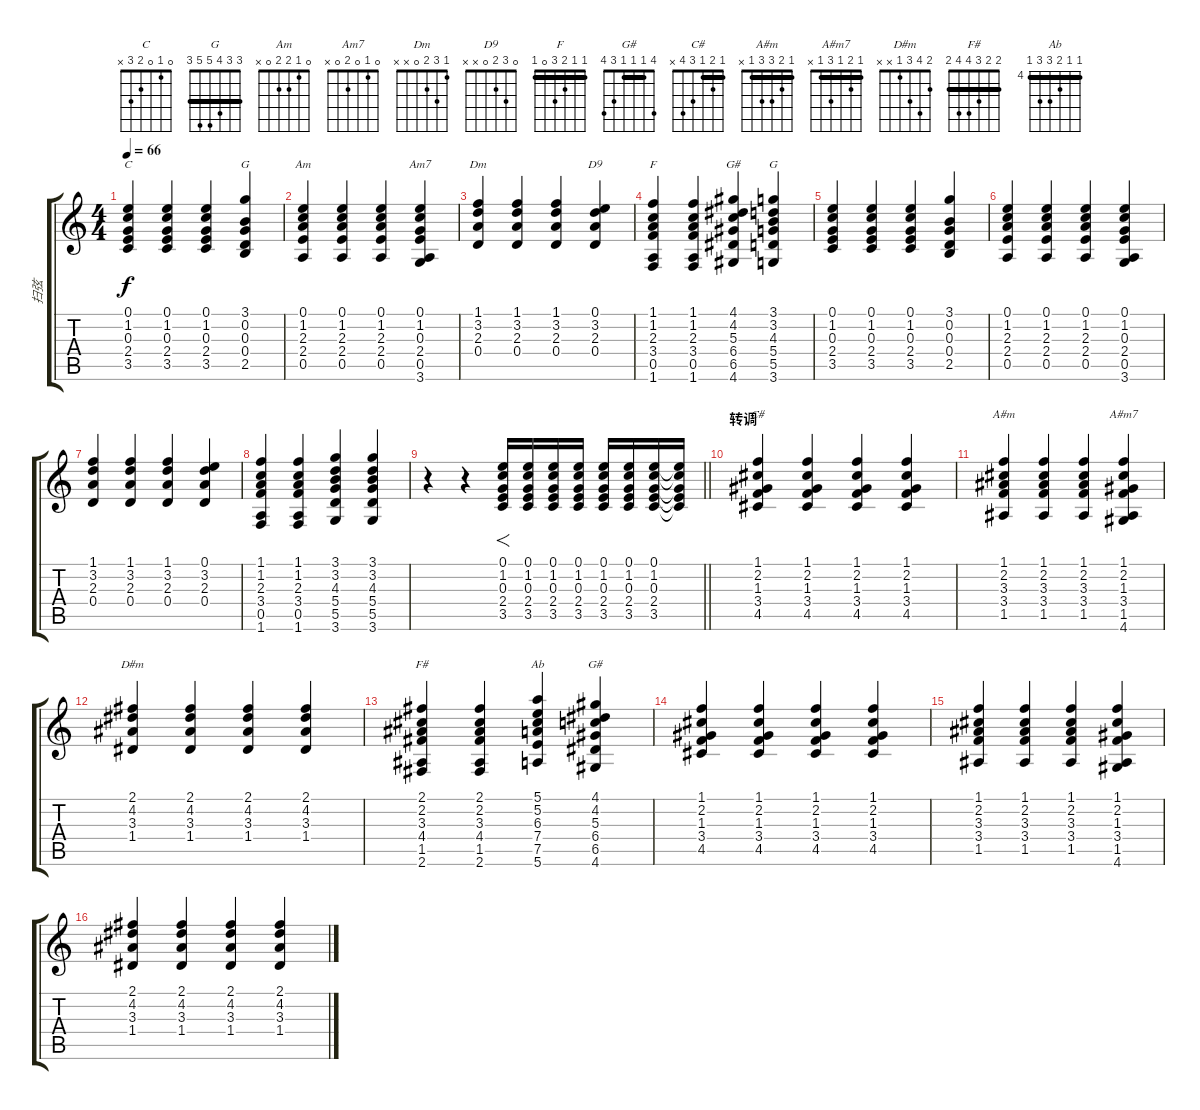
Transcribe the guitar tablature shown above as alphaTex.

\track ("扫弦" "扫弦") {instrument acousticguitarnylon}
\staff {score tabs}
\tuning (E4 B3 G3 D3 A2 E2) {hide}
\chord ("C" 0 1 0 2 3 x)
\chord ("G" 3 0 0 0 2 3)
\chord ("Am" 0 1 2 2 0 x)
\chord ("Am7" 0 1 0 2 0 x)
\chord ("Dm" 1 3 2 0 x x)
\chord ("D9" 0 3 2 0 x x)
\chord ("F" 1 1 2 3 0 1) {barre 1}
\chord ("G#" 4 4 5 6 6 4) {firstfret 4 barre 4}
\chord ("G" 3 3 4 5 5 3) {barre 3}
\chord ("C#" 1 2 1 3 4 x) {barre 1}
\chord ("A#m" 1 2 3 3 1 x) {barre 1}
\chord ("A#m7" 1 2 1 3 1 x) {barre 1}
\chord ("D#m" 2 4 3 1 x x)
\chord ("F#" 2 2 3 4 4 2) {barre 2}
\chord ("Ab" 4 4 5 6 6 4) {firstfret 4 barre 4}
\chord ("G#" 4 1 1 1 3 4) {barre 1}
\ts (4 4)
\tempo 66
\clef g2
\ks c
(0.1 1.2 0.3 2.4 3.5).4{ch "C" dy f} (0.1 1.2 0.3 2.4 3.5).4 (0.1 1.2 0.3 2.4 3.5).4 (3.1 0.2 0.3 0.4 2.5).4{ch "G"} |
(0.1 1.2 2.3 2.4 0.5).4{ch "Am"} (0.1 1.2 2.3 2.4 0.5).4 (0.1 1.2 2.3 2.4 0.5).4 (0.1 1.2 0.3 2.4 0.5 3.6).4{ch "Am7"} |
(1.1 3.2 2.3 0.4).4{ch "Dm"} (1.1 3.2 2.3 0.4).4 (1.1 3.2 2.3 0.4).4 (0.1 3.2 2.3 0.4).4{ch "D9"} |
(1.1 1.2 2.3 3.4 0.5 1.6).4{ch "F"} (1.1 1.2 2.3 3.4 0.5 1.6).4 (4.1 4.2 5.3 6.4 6.5 4.6).4{ch "G#"} (3.1 3.2 4.3 5.4 5.5 3.6).4{ch "G"} |
(0.1 1.2 0.3 2.4 3.5).4 (0.1 1.2 0.3 2.4 3.5).4 (0.1 1.2 0.3 2.4 3.5).4 (3.1 0.2 0.3 0.4 2.5).4 |
(0.1 1.2 2.3 2.4 0.5).4 (0.1 1.2 2.3 2.4 0.5).4 (0.1 1.2 2.3 2.4 0.5).4 (0.1 1.2 0.3 2.4 0.5 3.6).4 |
(1.1 3.2 2.3 0.4).4 (1.1 3.2 2.3 0.4).4 (1.1 3.2 2.3 0.4).4 (0.1 3.2 2.3 0.4).4 |
(1.1 1.2 2.3 3.4 0.5 1.6).4 (1.1 1.2 2.3 3.4 0.5 1.6).4 (3.1 3.2 4.3 5.4 5.5 3.6).4 (3.1 3.2 4.3 5.4 5.5 3.6).4 |
\barLineRight lightlight
r.4 r.4 (0.1 1.2 0.3 2.4 3.5).16{f} (0.1 1.2 0.3 2.4 3.5).16 (0.1 1.2 0.3 2.4 3.5).16 (0.1 1.2 0.3 2.4 3.5).16 (0.1 1.2 0.3 2.4 3.5).16 (0.1 1.2 0.3 2.4 3.5).16 (0.1 1.2 0.3 2.4 3.5).16 (0.1{t} 1.2{t} 0.3{t} 2.4{t} 3.5{t}).16 |
\section ("" "转调")
(1.1 2.2 1.3 3.4 4.5).4{ch "C#"} (1.1 2.2 1.3 3.4 4.5).4 (1.1 2.2 1.3 3.4 4.5).4 (1.1 2.2 1.3 3.4 4.5).4 |
(1.1 2.2 3.3 3.4 1.5).4{ch "A#m"} (1.1 2.2 3.3 3.4 1.5).4 (1.1 2.2 3.3 3.4 1.5).4 (1.1 2.2 1.3 3.4 1.5 4.6).4{ch "A#m7"} |
(2.1 4.2 3.3 1.4).4{ch "D#m"} (2.1 4.2 3.3 1.4).4 (2.1 4.2 3.3 1.4).4 (2.1 4.2 3.3 1.4).4 |
(2.1 2.2 3.3 4.4 1.5 2.6).4{ch "F#"} (2.1 2.2 3.3 4.4 1.5 2.6).4 (5.1 5.2 6.3 7.4 7.5 5.6).4{ch "Ab"} (4.1 4.2 5.3 6.4 6.5 4.6).4{ch "G#"} |
(1.1 2.2 1.3 3.4 4.5).4 (1.1 2.2 1.3 3.4 4.5).4 (1.1 2.2 1.3 3.4 4.5).4 (1.1 2.2 1.3 3.4 4.5).4 |
(1.1 2.2 3.3 3.4 1.5).4 (1.1 2.2 3.3 3.4 1.5).4 (1.1 2.2 3.3 3.4 1.5).4 (1.1 2.2 1.3 3.4 1.5 4.6).4 |
(2.1 4.2 3.3 1.4).4 (2.1 4.2 3.3 1.4).4 (2.1 4.2 3.3 1.4).4 (2.1 4.2 3.3 1.4).4
